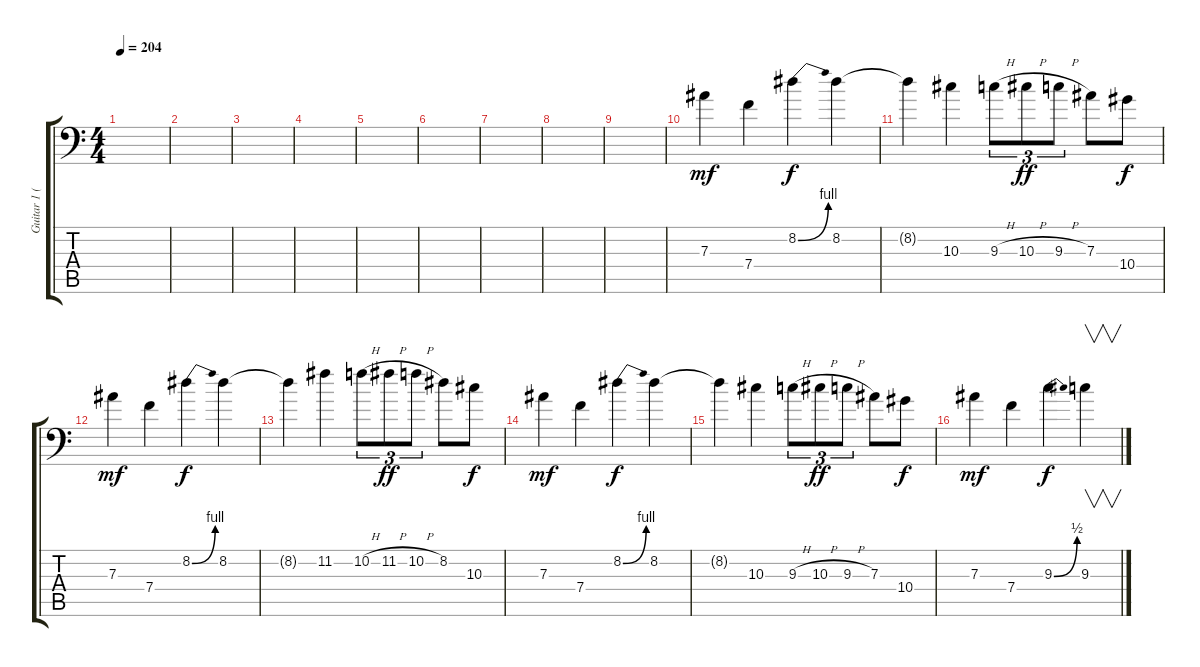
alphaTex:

\track ("Guitar 1 (Lead)" "Guitar 1 (") {instrument distortionguitar}
\staff {score tabs}
\tuning (C4 G3 Eb3 Bb2 F2 Bb1) {hide}
\ts (4 4)
\tempo 204
\clef f4
\ks c
|
|
|
|
|
|
|
|
|
7.3.4{dy mf balance 5} 7.4.4 8.2{be (bend 0 0 60 4)}.4{dy f} 8.2.4 |
8.2{t}.4 10.3.4 9.3{h}.8{tu (3 2)} 10.3{h}.8{tu (3 2) dy ff} 9.3{h}.8{tu (3 2)} 7.3.8 10.4.8{dy f} |
7.3.4{dy mf} 7.4.4 8.2{be (bend 0 0 60 4)}.4{dy f} 8.2.4 |
8.2{t}.4 11.2.4 10.2{h}.8{tu (3 2)} 11.2{h}.8{tu (3 2) dy ff} 10.2{h}.8{tu (3 2)} 8.2.8 10.3.8{dy f} |
7.3.4{dy mf} 7.4.4 8.2{be (bend 0 0 60 4)}.4{dy f} 8.2.4 |
8.2{t}.4 10.3.4 9.3{h}.8{tu (3 2)} 10.3{h}.8{tu (3 2) dy ff} 9.3{h}.8{tu (3 2)} 7.3.8 10.4.8{dy f} |
7.3.4{dy mf} 7.4.4 9.3{be (bend 0 0 60 2)}.4{dy f} 9.3.4{v}
